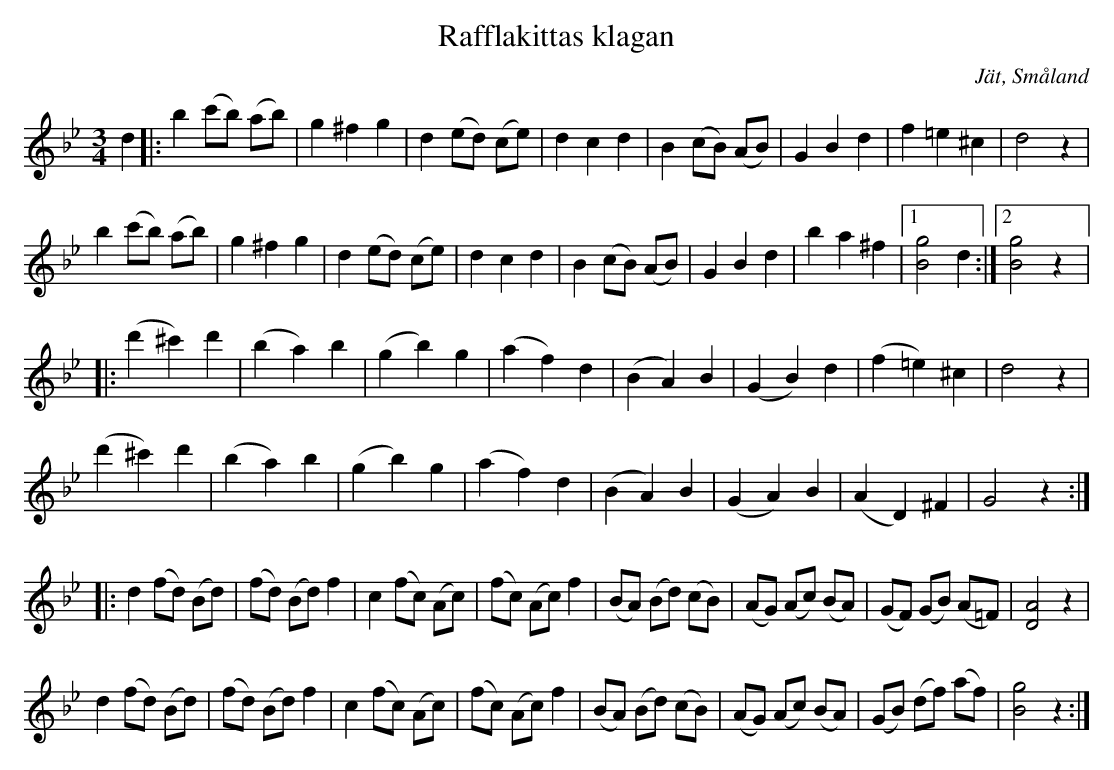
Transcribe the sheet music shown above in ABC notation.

X:1
T: Rafflakittas klagan
O: Jät, Småland
M: 3/4
L: 1/8
K: Gm
d2|:b2 (c'b) (ab)|g2 ^f2 g2|d2 (ed) (ce)|d2 c2 d2|B2 (cB) (AB)|G2 B2 d2|f2 =e2 ^c2|d4 z2|
b2 (c'b) (ab)|g2 ^f2 g2|d2 (ed) (ce)|d2 c2 d2|B2 (cB) (AB)|G2 B2 d2|b2 a2 ^f2|1 [B4 g4] d2:|2 [B4 g4] z2|:
(d'2^c'2)d'2|(b2a2)b2|(g2 b2) g2|(a2f2)d2|(B2 A2) B2|(G2 B2) d2|(f2 =e2) ^c2|d4 z2|
(d'2^c'2)d'2|(b2a2)b2|(g2 b2) g2|(a2f2)d2|(B2 A2)B2|(G2 A2) B2|(A2D2) ^F2|G4 z2::
d2 (fd) (Bd)|(fd) (Bd) f2|c2 (fc) (Ac)|(fc) (Ac) f2|(BA) (Bd) (cB)|(AG) (Ac) (BA)|(GF) (GB) (A=F)|[D4 A4] z2|
d2 (fd) (Bd)|(fd) (Bd) f2|c2 (fc) (Ac)|(fc) (Ac) f2|(BA) (Bd) (cB)|(AG) (Ac) (BA)|(GB) (df) (af)|[B4 g4] z2:|
